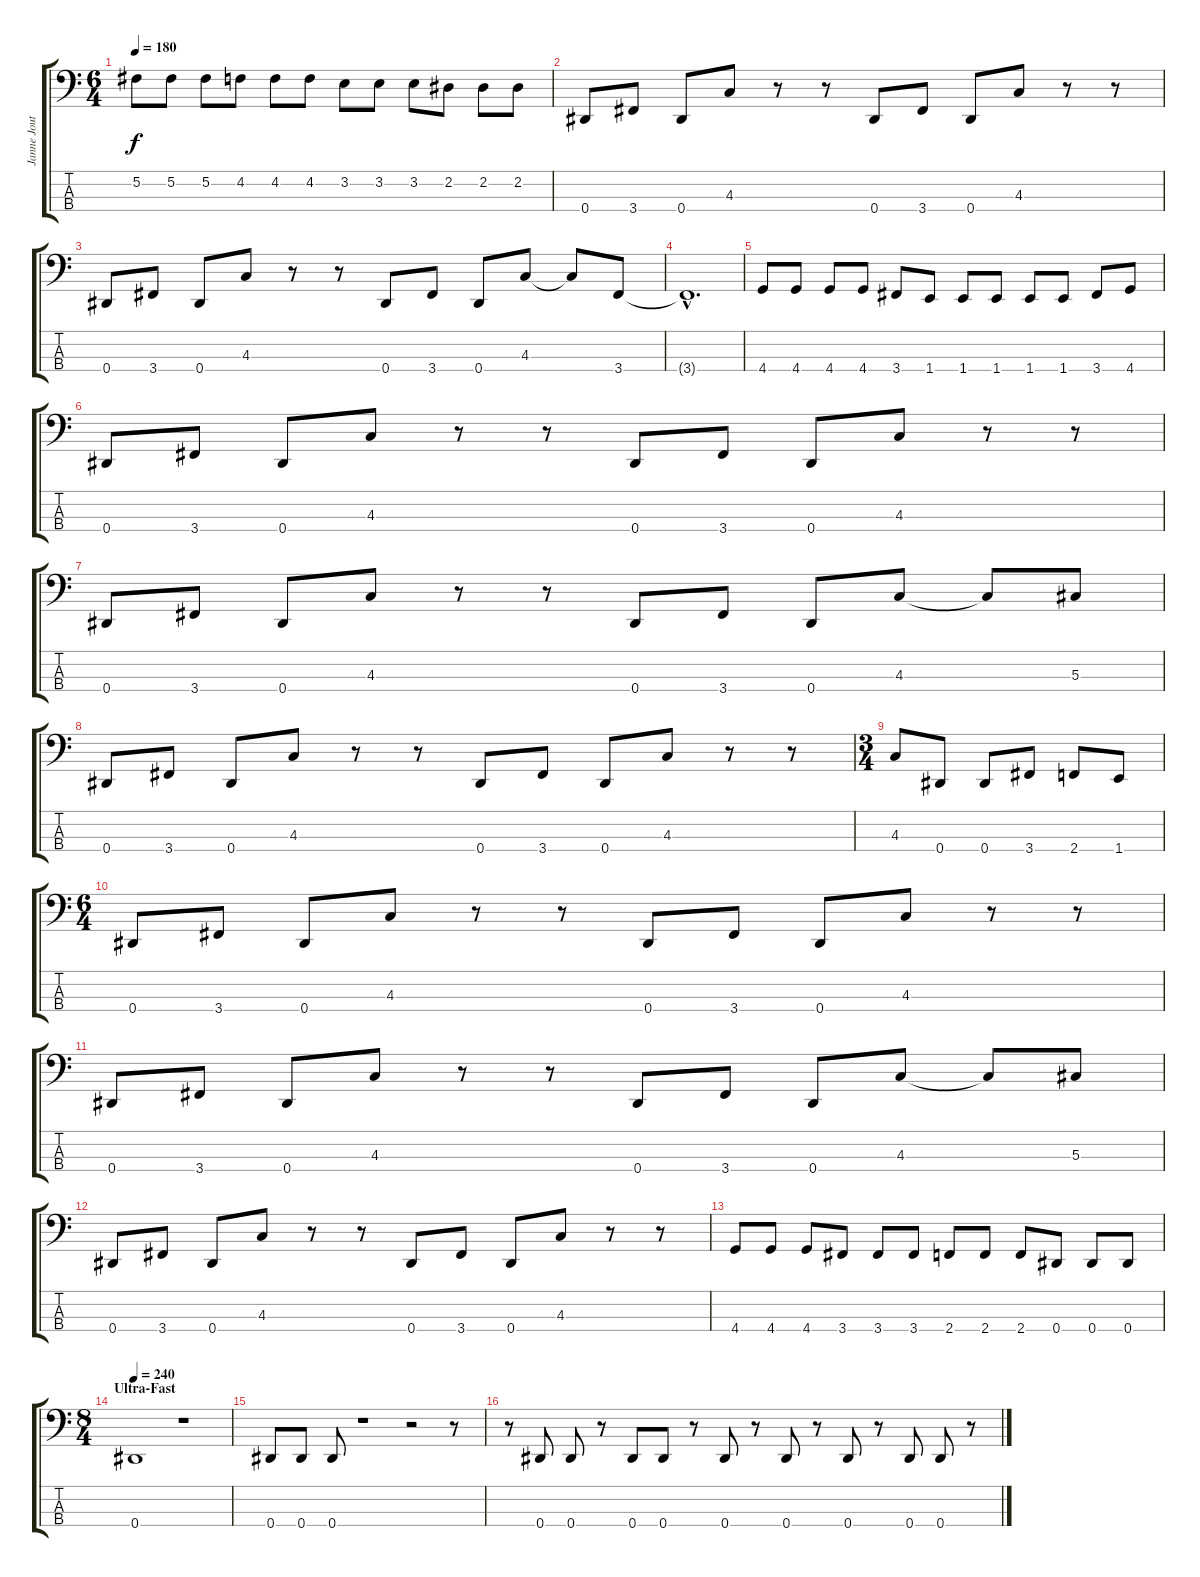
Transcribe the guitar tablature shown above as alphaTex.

\track ("Janne Joutsenniemi" "Janne Jout") {instrument electricbasspick}
\staff {score tabs}
\tuning (Gb2 Db2 Ab1 Eb1) {hide}
\ts (6 4)
\tempo 180
\clef f4
\ks c
5.2.8{dy f} 5.2.8 5.2.8 4.2.8 4.2.8 4.2.8 3.2.8 3.2.8 3.2.8 2.2.8 2.2.8 2.2.8 |
0.4.8 3.4.8 0.4.8 4.3.8 r.8 r.8 0.4.8 3.4.8 0.4.8 4.3.8 r.8 r.8 |
0.4.8 3.4.8 0.4.8 4.3.8 r.8 r.8 0.4.8 3.4.8 0.4.8 4.3.8 4.3{t}.8 3.4.8 |
3.4{hac t}.1{d} |
4.4.8 4.4.8 4.4.8 4.4.8 3.4.8 1.4.8 1.4.8 1.4.8 1.4.8 1.4.8 3.4.8 4.4.8 |
0.4.8 3.4.8 0.4.8 4.3.8 r.8 r.8 0.4.8 3.4.8 0.4.8 4.3.8 r.8 r.8 |
0.4.8 3.4.8 0.4.8 4.3.8 r.8 r.8 0.4.8 3.4.8 0.4.8 4.3.8 4.3{t}.8 5.3.8 |
0.4.8 3.4.8 0.4.8 4.3.8 r.8 r.8 0.4.8 3.4.8 0.4.8 4.3.8 r.8 r.8 |
\ts (3 4)
4.3.8 0.4.8 0.4.8 3.4.8 2.4.8 1.4.8 |
\ts (6 4)
0.4.8 3.4.8 0.4.8 4.3.8 r.8 r.8 0.4.8 3.4.8 0.4.8 4.3.8 r.8 r.8 |
0.4.8 3.4.8 0.4.8 4.3.8 r.8 r.8 0.4.8 3.4.8 0.4.8 4.3.8 4.3{t}.8 5.3.8 |
0.4.8 3.4.8 0.4.8 4.3.8 r.8 r.8 0.4.8 3.4.8 0.4.8 4.3.8 r.8 r.8 |
4.4.8 4.4.8 4.4.8 3.4.8 3.4.8 3.4.8 2.4.8 2.4.8 2.4.8 0.4.8 0.4.8 0.4.8 |
\ts (8 4)
\section ("" "Ultra-Fast")
\tempo 240
0.4.1 r.1 |
0.4.8 0.4.8 0.4.8 r.1 r.2 r.8 |
r.8 0.4.8 0.4.8 r.8 0.4.8 0.4.8 r.8 0.4.8 r.8 0.4.8 r.8 0.4.8 r.8 0.4.8 0.4.8 r.8
